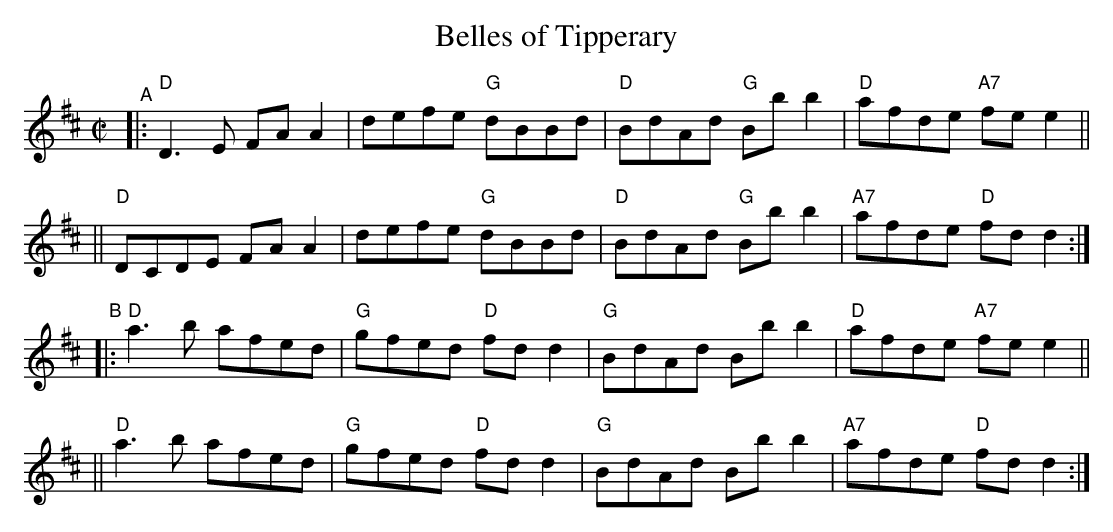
X:1
T: Belles of Tipperary
M: C|
L: 1/8
K: D
"^A"\
|: "D"D3E  FAA2 | defe "G"dBBd | "D"BdAd "G"Bbb2 | "D"afde "A7"fee2 ||
|| "D"DCDE FAA2 | defe "G"dBBd | "D"BdAd "G"Bbb2 | "A7"afde "D"fdd2 :|
"^B"\
|: "D"a3b afed | "G"gfed "D"fdd2 | "G"BdAd Bbb2 | "D"afde "A7"fee2 ||
|| "D"a3b afed | "G"gfed "D"fdd2 | "G"BdAd Bbb2 | "A7"afde "D"fdd2 :|
